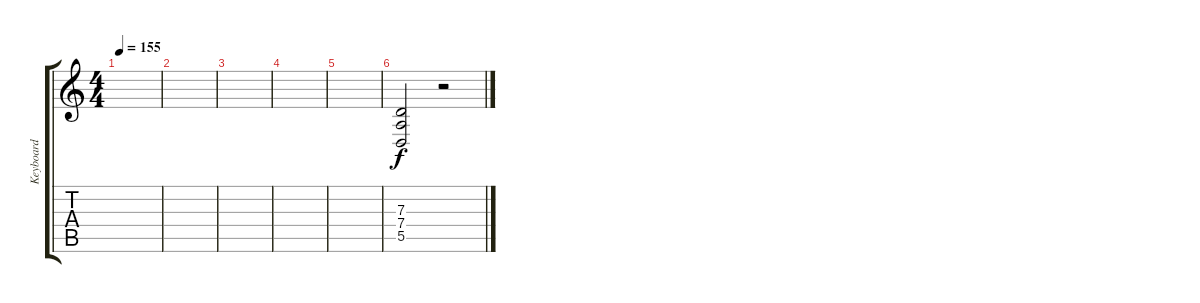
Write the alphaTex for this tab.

\track ("Keyboard" "Keyboard") {instrument lead2sawtooth}
\staff {score tabs}
\tuning (E4 B3 G3 D3 A2 E2) {hide}
\ts (4 4)
\tempo 155
\clef g2
\ks c
|
|
|
|
|
(7.3 7.4 5.5).2{instrument synthstrings1} r.2
